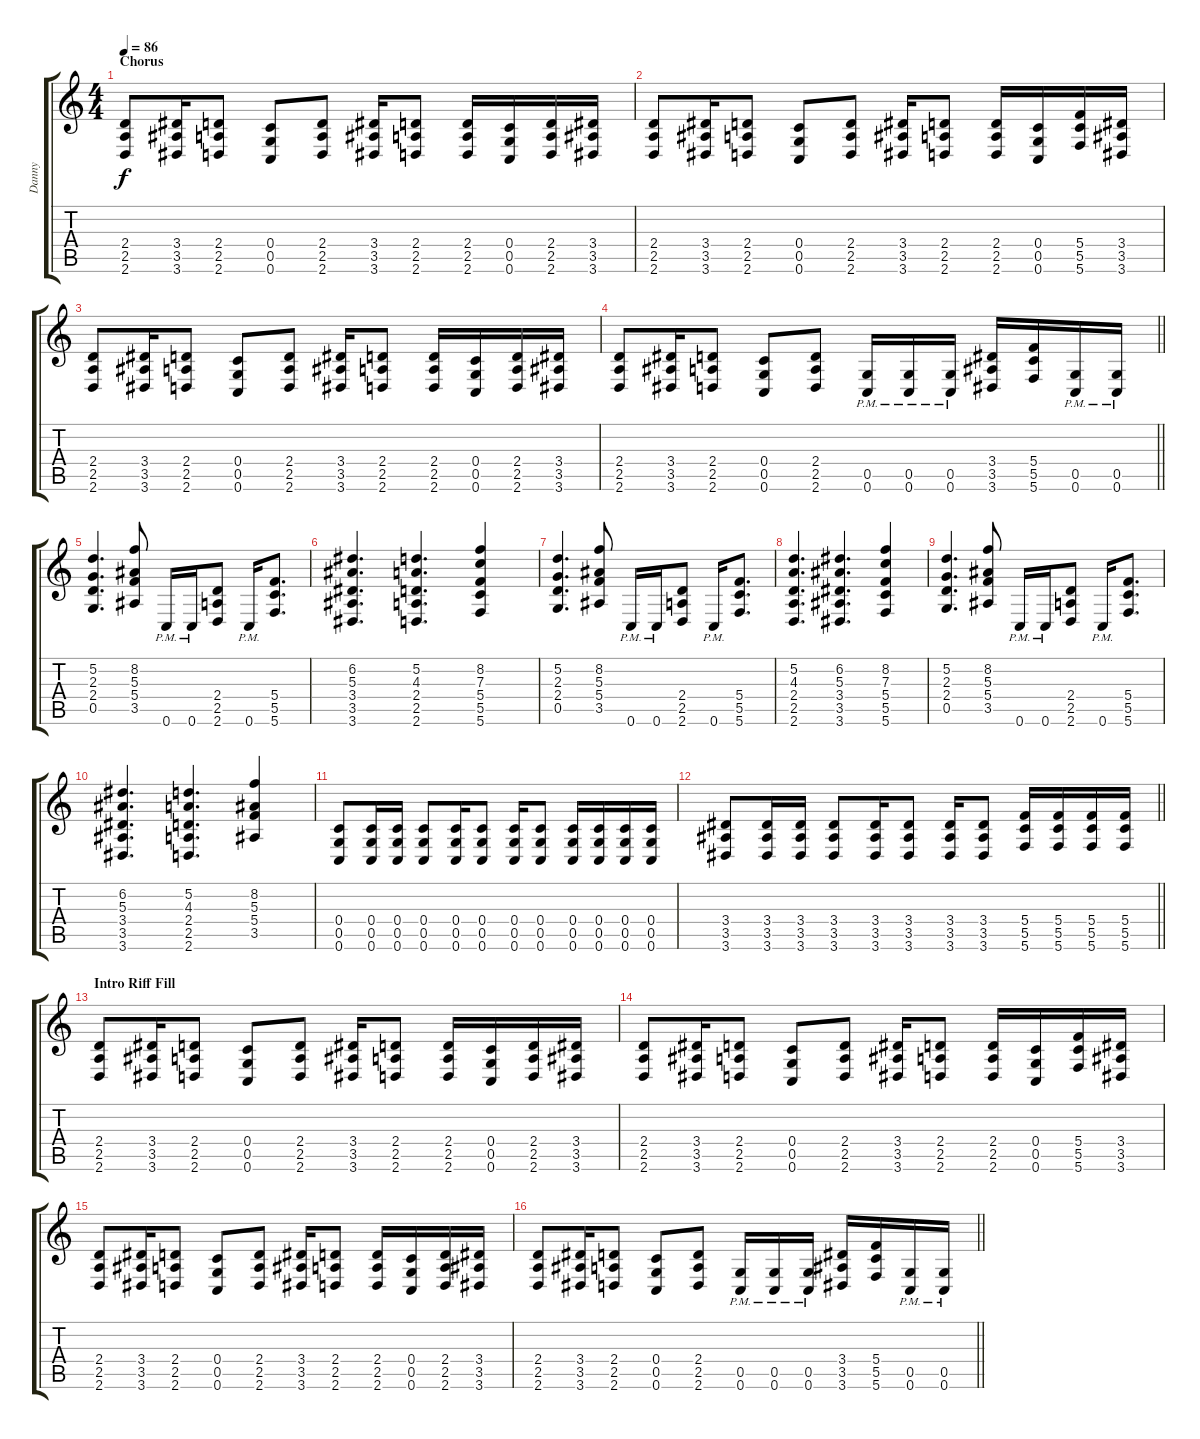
\track ("Danny" "Danny") {instrument distortionguitar}
\staff {score tabs}
\tuning (D4 A3 F3 C3 G2 C2) {hide}
\ts (4 4)
\section ("" "Chorus")
\tempo 86
\clef g2
\ks c
(2.4 2.5 2.6).8{dy f} (3.4 3.5 3.6).16 (2.4 2.5 2.6).8 (0.4 0.5 0.6).8 (2.4 2.5 2.6).8 (3.4 3.5 3.6).16 (2.4 2.5 2.6).8 (2.4 2.5 2.6).16 (0.4 0.5 0.6).16 (2.4 2.5 2.6).16 (3.4 3.5 3.6).16 |
(2.4 2.5 2.6).8 (3.4 3.5 3.6).16 (2.4 2.5 2.6).8 (0.4 0.5 0.6).8 (2.4 2.5 2.6).8 (3.4 3.5 3.6).16 (2.4 2.5 2.6).8 (2.4 2.5 2.6).16 (0.4 0.5 0.6).16 (5.4 5.5 5.6).16 (3.4 3.5 3.6).16 |
(2.4 2.5 2.6).8 (3.4 3.5 3.6).16 (2.4 2.5 2.6).8 (0.4 0.5 0.6).8 (2.4 2.5 2.6).8 (3.4 3.5 3.6).16 (2.4 2.5 2.6).8 (2.4 2.5 2.6).16 (0.4 0.5 0.6).16 (2.4 2.5 2.6).16 (3.4 3.5 3.6).16 |
\barLineRight lightlight
(2.4 2.5 2.6).8 (3.4 3.5 3.6).16 (2.4 2.5 2.6).8 (0.4 0.5 0.6).8 (2.4 2.5 2.6).8 (0.5{pm} 0.6{pm}).16 (0.5{pm} 0.6{pm}).16 (0.5{pm} 0.6{pm}).16 (3.4 3.5 3.6).16 (5.4 5.5 5.6).16 (0.5{pm} 0.6{pm}).16 (0.5{pm} 0.6{pm}).16 |
(5.2 2.3 2.4 0.5).4{d} (8.2 5.3 5.4 3.5).8 0.6{pm}.16 0.6{pm}.16 (2.4 2.5 2.6).8 0.6{pm}.16 (5.4 5.5 5.6).8{d} |
(6.2 5.3 3.4 3.5 3.6).4{d} (5.2 4.3 2.4 2.5 2.6).4{d} (8.2 7.3 5.4 5.5 5.6).4 |
(5.2 2.3 2.4 0.5).4{d} (8.2 5.3 5.4 3.5).8 0.6{pm}.16 0.6{pm}.16 (2.4 2.5 2.6).8 0.6{pm}.16 (5.4 5.5 5.6).8{d} |
(5.2 4.3 2.4 2.5 2.6).4{d} (6.2 5.3 3.4 3.5 3.6).4{d} (8.2 7.3 5.4 5.5 5.6).4 |
(5.2 2.3 2.4 0.5).4{d} (8.2 5.3 5.4 3.5).8 0.6{pm}.16 0.6{pm}.16 (2.4 2.5 2.6).8 0.6{pm}.16 (5.4 5.5 5.6).8{d} |
(6.2 5.3 3.4 3.5 3.6).4{d} (5.2 4.3 2.4 2.5 2.6).4{d} (8.2 5.3 5.4 3.5).4 |
(0.4 0.5 0.6).8 (0.4 0.5 0.6).16 (0.4 0.5 0.6).16 (0.4 0.5 0.6).8 (0.4 0.5 0.6).16 (0.4 0.5 0.6).8 (0.4 0.5 0.6).16 (0.4 0.5 0.6).8 (0.4 0.5 0.6).16 (0.4 0.5 0.6).16 (0.4 0.5 0.6).16 (0.4 0.5 0.6).16 |
\barLineRight lightlight
(3.4 3.5 3.6).8 (3.4 3.5 3.6).16 (3.4 3.5 3.6).16 (3.4 3.5 3.6).8 (3.4 3.5 3.6).16 (3.4 3.5 3.6).8 (3.4 3.5 3.6).16 (3.4 3.5 3.6).8 (5.4 5.5 5.6).16 (5.4 5.5 5.6).16 (5.4 5.5 5.6).16 (5.4 5.5 5.6).16 |
\section ("" "Intro Riff Fill")
(2.4 2.5 2.6).8 (3.4 3.5 3.6).16 (2.4 2.5 2.6).8 (0.4 0.5 0.6).8 (2.4 2.5 2.6).8 (3.4 3.5 3.6).16 (2.4 2.5 2.6).8 (2.4 2.5 2.6).16 (0.4 0.5 0.6).16 (2.4 2.5 2.6).16 (3.4 3.5 3.6).16 |
(2.4 2.5 2.6).8 (3.4 3.5 3.6).16 (2.4 2.5 2.6).8 (0.4 0.5 0.6).8 (2.4 2.5 2.6).8 (3.4 3.5 3.6).16 (2.4 2.5 2.6).8 (2.4 2.5 2.6).16 (0.4 0.5 0.6).16 (5.4 5.5 5.6).16 (3.4 3.5 3.6).16 |
(2.4 2.5 2.6).8 (3.4 3.5 3.6).16 (2.4 2.5 2.6).8 (0.4 0.5 0.6).8 (2.4 2.5 2.6).8 (3.4 3.5 3.6).16 (2.4 2.5 2.6).8 (2.4 2.5 2.6).16 (0.4 0.5 0.6).16 (2.4 2.5 2.6).16 (3.4 3.5 3.6).16 |
\barLineRight lightlight
(2.4 2.5 2.6).8 (3.4 3.5 3.6).16 (2.4 2.5 2.6).8 (0.4 0.5 0.6).8 (2.4 2.5 2.6).8 (0.5{pm} 0.6{pm}).16 (0.5{pm} 0.6{pm}).16 (0.5{pm} 0.6{pm}).16 (3.4 3.5 3.6).16 (5.4 5.5 5.6).16 (0.5{pm} 0.6{pm}).16 (0.5{pm} 0.6{pm}).16
